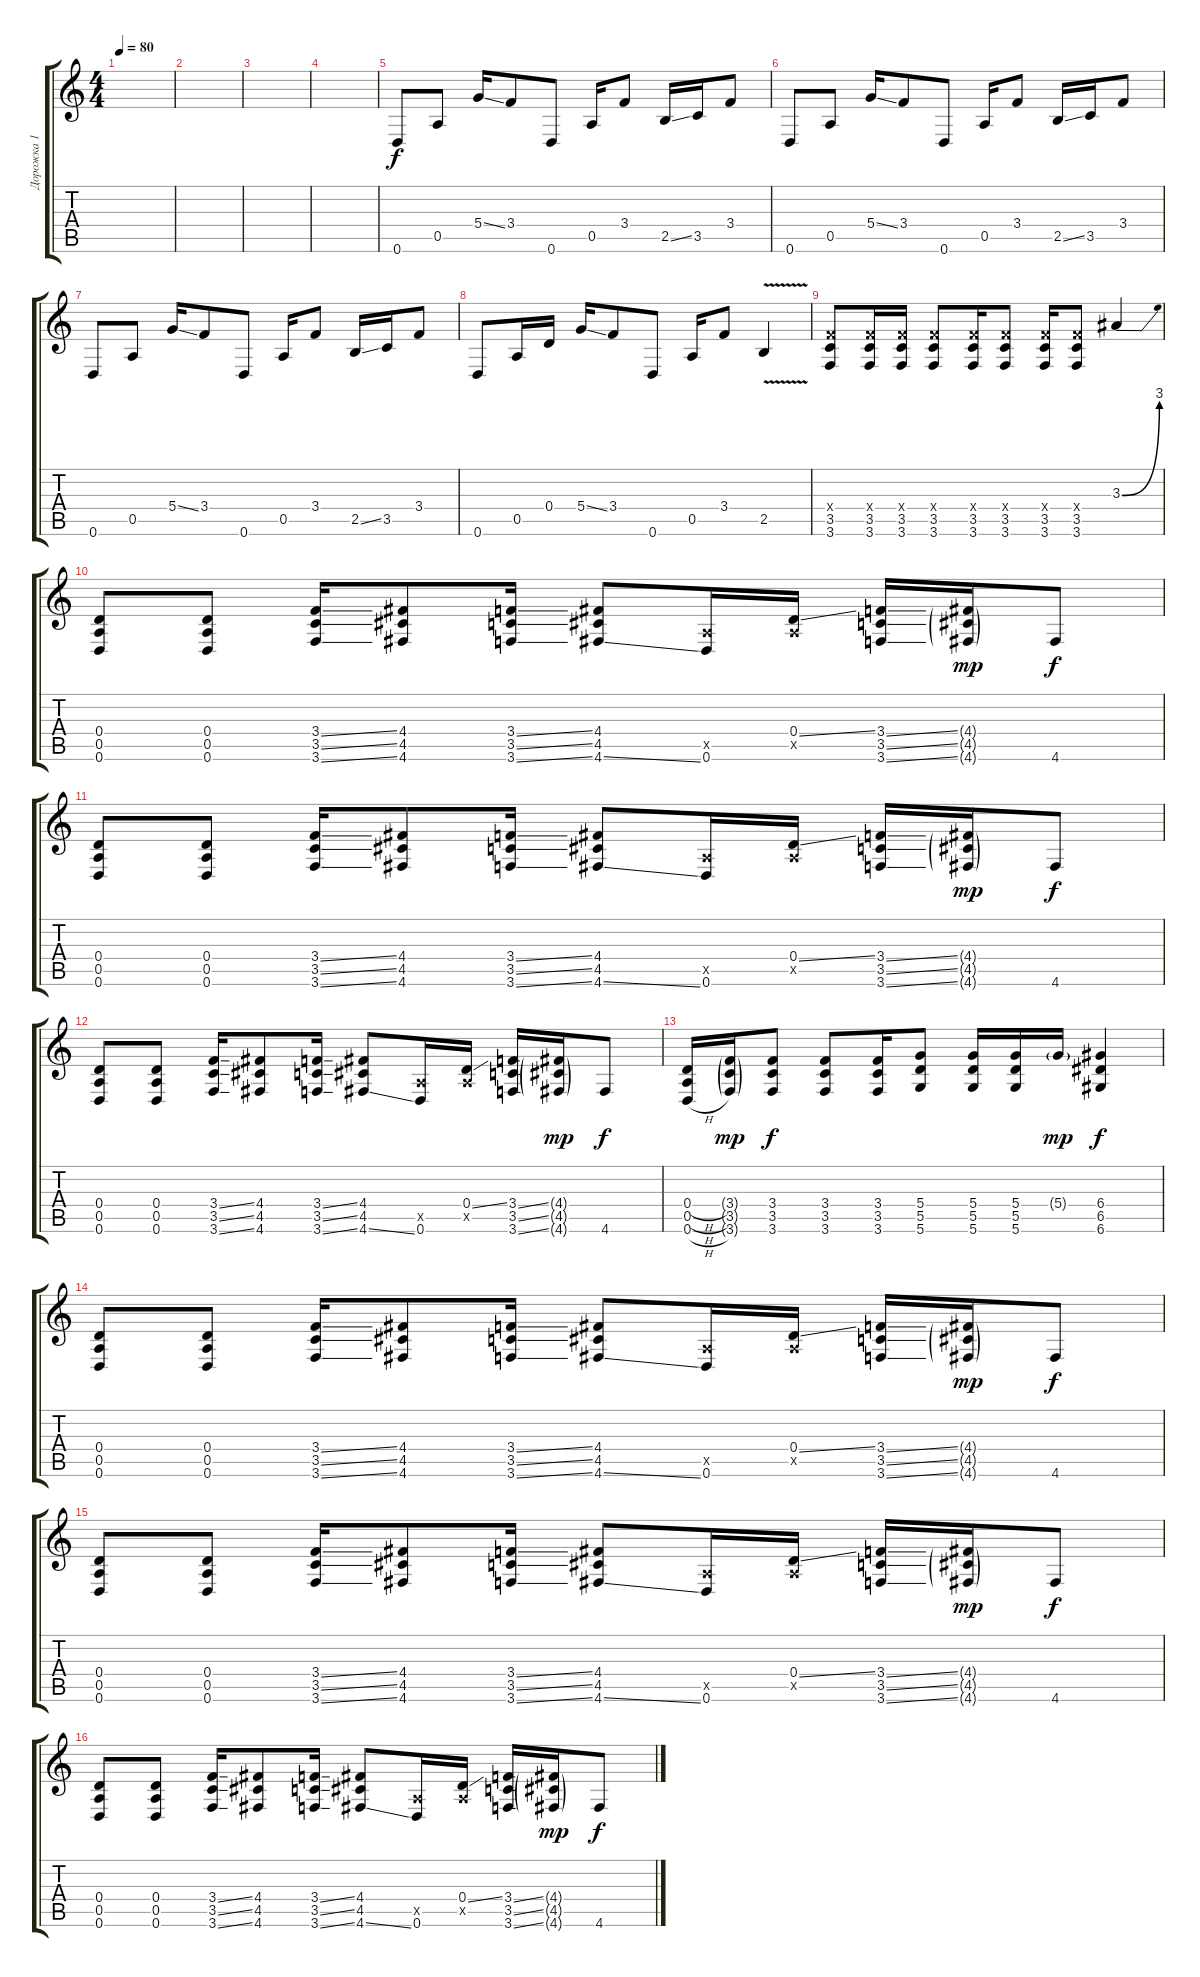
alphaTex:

\track ("Дорожка 1" "Дорожка 1") {instrument electricguitarmuted}
\staff {score tabs}
\tuning (E4 B3 G3 D3 A2 D2) {hide}
\ts (4 4)
\tempo 80
\clef g2
\ks c
|
|
|
|
0.6.8 0.5.8 5.4{ss}.16 3.4.8 0.6.8 0.5.16 3.4.8 2.5{ss}.16 3.5.16 3.4.8 |
0.6.8 0.5.8 5.4{ss}.16 3.4.8 0.6.8 0.5.16 3.4.8 2.5{ss}.16 3.5.16 3.4.8 |
0.6.8 0.5.8 5.4{ss}.16 3.4.8 0.6.8 0.5.16 3.4.8 2.5{ss}.16 3.5.16 3.4.8 |
0.6.8 0.5.16 0.4.16 5.4{ss}.16 3.4.8 0.6.8 0.5.16 3.4.8 2.5{v}.4 |
(3.4{x} 3.5 3.6).8{instrument overdrivenguitar} (3.4{x} 3.5 3.6).16 (3.4{x} 3.5 3.6).16 (3.4{x} 3.5 3.6).8 (3.4{x} 3.5 3.6).16 (3.4{x} 3.5 3.6).8 (3.4{x} 3.5 3.6).16 (3.4{x} 3.5 3.6).8 3.3{be (bend 0 0 60 12)}.4 |
(0.4 0.5 0.6).8 (0.4 0.5 0.6).8 (3.4{ss} 3.5{ss} 3.6{ss}).16 (4.4 4.5 4.6).8 (3.4{ss} 3.5{ss} 3.6{ss}).16 (4.4 4.5 4.6{ss}).8 (0.5{x} 0.6).16 (0.4{ss} 0.5{x}).16 (3.4{ss} 3.5{ss} 3.6{ss}).16 (4.4{g} 4.5{g} 4.6{g}).16{dy mp} 4.6.8{dy f} |
(0.4 0.5 0.6).8 (0.4 0.5 0.6).8 (3.4{ss} 3.5{ss} 3.6{ss}).16 (4.4 4.5 4.6).8 (3.4{ss} 3.5{ss} 3.6{ss}).16 (4.4 4.5 4.6{ss}).8 (0.5{x} 0.6).16 (0.4{ss} 0.5{x}).16 (3.4{ss} 3.5{ss} 3.6{ss}).16 (4.4{g} 4.5{g} 4.6{g}).16{dy mp} 4.6.8{dy f} |
(0.4 0.5 0.6).8 (0.4 0.5 0.6).8 (3.4{ss} 3.5{ss} 3.6{ss}).16 (4.4 4.5 4.6).8 (3.4{ss} 3.5{ss} 3.6{ss}).16 (4.4 4.5 4.6{ss}).8 (0.5{x} 0.6).16 (0.4{ss} 0.5{x}).16 (3.4{ss} 3.5{ss} 3.6{ss}).16 (4.4{g} 4.5{g} 4.6{g}).16{dy mp} 4.6.8{dy f} |
(0.4{h} 0.5{h} 0.6{h}).16 (3.4{g} 3.5{g} 3.6{g}).16{dy mp} (3.4 3.5 3.6).8{dy f} (3.4 3.5 3.6).8 (3.4 3.5 3.6).16 (5.4 5.5 5.6).8 (5.4 5.5 5.6).16 (5.4 5.5 5.6).16 5.4{g}.16{dy mp} (6.4 6.5 6.6).4{dy f} |
(0.4 0.5 0.6).8 (0.4 0.5 0.6).8 (3.4{ss} 3.5{ss} 3.6{ss}).16 (4.4 4.5 4.6).8 (3.4{ss} 3.5{ss} 3.6{ss}).16 (4.4 4.5 4.6{ss}).8 (0.5{x} 0.6).16 (0.4{ss} 0.5{x}).16 (3.4{ss} 3.5{ss} 3.6{ss}).16 (4.4{g} 4.5{g} 4.6{g}).16{dy mp} 4.6.8{dy f} |
(0.4 0.5 0.6).8 (0.4 0.5 0.6).8 (3.4{ss} 3.5{ss} 3.6{ss}).16 (4.4 4.5 4.6).8 (3.4{ss} 3.5{ss} 3.6{ss}).16 (4.4 4.5 4.6{ss}).8 (0.5{x} 0.6).16 (0.4{ss} 0.5{x}).16 (3.4{ss} 3.5{ss} 3.6{ss}).16 (4.4{g} 4.5{g} 4.6{g}).16{dy mp} 4.6.8{dy f} |
(0.4 0.5 0.6).8 (0.4 0.5 0.6).8 (3.4{ss} 3.5{ss} 3.6{ss}).16 (4.4 4.5 4.6).8 (3.4{ss} 3.5{ss} 3.6{ss}).16 (4.4 4.5 4.6{ss}).8 (0.5{x} 0.6).16 (0.4{ss} 0.5{x}).16 (3.4{ss} 3.5{ss} 3.6{ss}).16 (4.4{g} 4.5{g} 4.6{g}).16{dy mp} 4.6.8{dy f}
